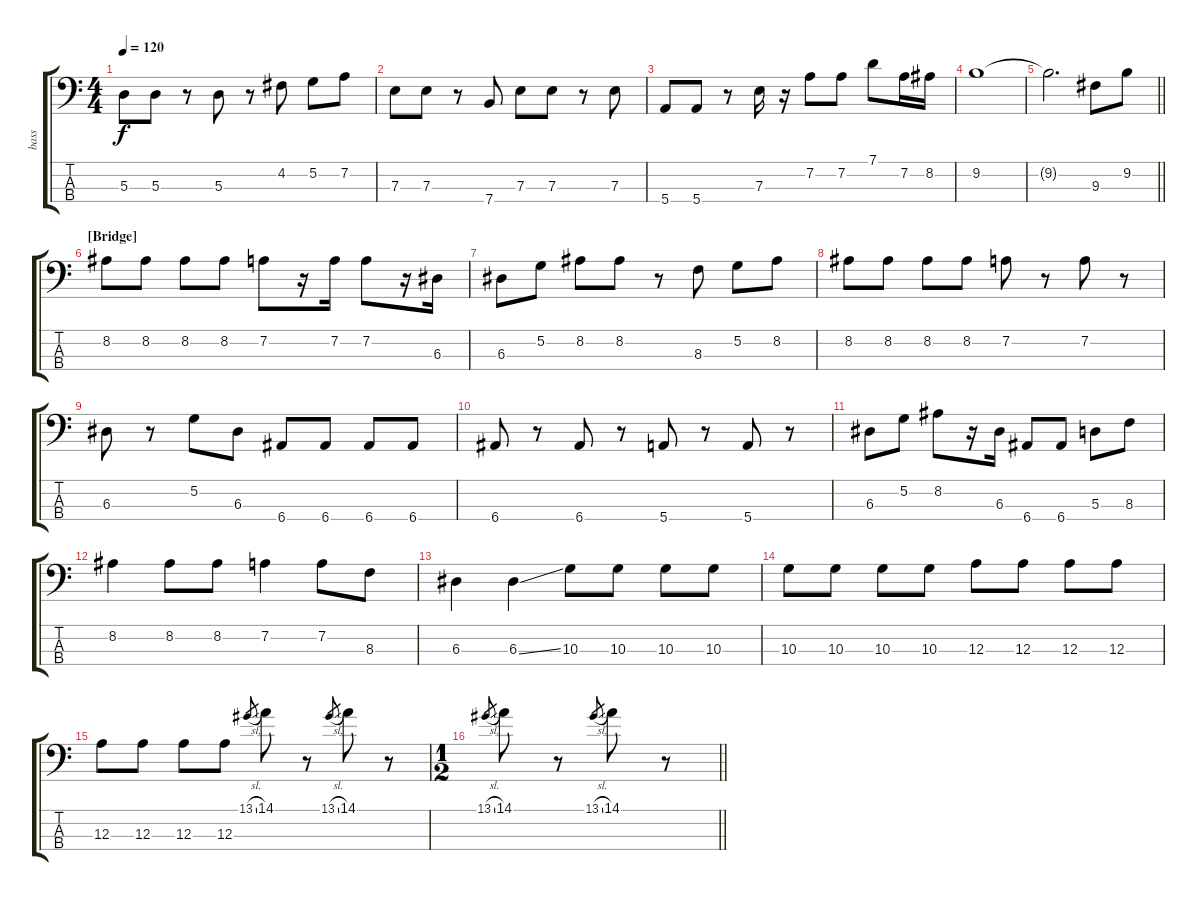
\track ("bass" "bass") {instrument electricbassfinger}
\staff {score tabs}
\tuning (G2 D2 A1 E1) {hide}
\ts (4 4)
\tempo 120
\clef f4
\ks c
5.3.8{dy f} 5.3.8 r.8 5.3.8 r.8 4.2.8 5.2.8 7.2.8 |
7.3.8 7.3.8 r.8 7.4.8 7.3.8 7.3.8 r.8 7.3.8 |
5.4.8 5.4.8 r.8 7.3.16 r.16 7.2.8 7.2.8 7.1.8 7.2.16 8.2.16 |
9.2.1 |
\barLineRight lightlight
9.2{t}.2{d} 9.3.8 9.2.8 |
\section ("" "[Bridge]")
8.2.8 8.2.8 8.2.8 8.2.8 7.2.8 r.16 7.2.16 7.2.8 r.16 6.3.16 |
6.3.8 5.2.8 8.2.8 8.2.8 r.8 8.3.8 5.2.8 8.2.8 |
8.2.8 8.2.8 8.2.8 8.2.8 7.2.8 r.8 7.2.8 r.8 |
6.3.8 r.8 5.2.8 6.3.8 6.4.8 6.4.8 6.4.8 6.4.8 |
6.4.8 r.8 6.4.8 r.8 5.4.8 r.8 5.4.8 r.8 |
6.3.8 5.2.8 8.2.8 r.16 6.3.16 6.4.8 6.4.8 5.3.8 8.3.8 |
8.2.4 8.2.8 8.2.8 7.2.4 7.2.8 8.3.8 |
6.3.4 6.3{ss}.4 10.3.8 10.3.8 10.3.8 10.3.8 |
10.3.8 10.3.8 10.3.8 10.3.8 12.3.8 12.3.8 12.3.8 12.3.8 |
12.3.8 12.3.8 12.3.8 12.3.8 13.1{sl}.8{gr} 14.1.8 r.8 13.1{sl}.8{gr} 14.1.8 r.8 |
\ts (1 2)
\barLineRight lightlight
13.1{sl}.8{gr} 14.1.8 r.8 13.1{sl}.8{gr} 14.1.8 r.8
